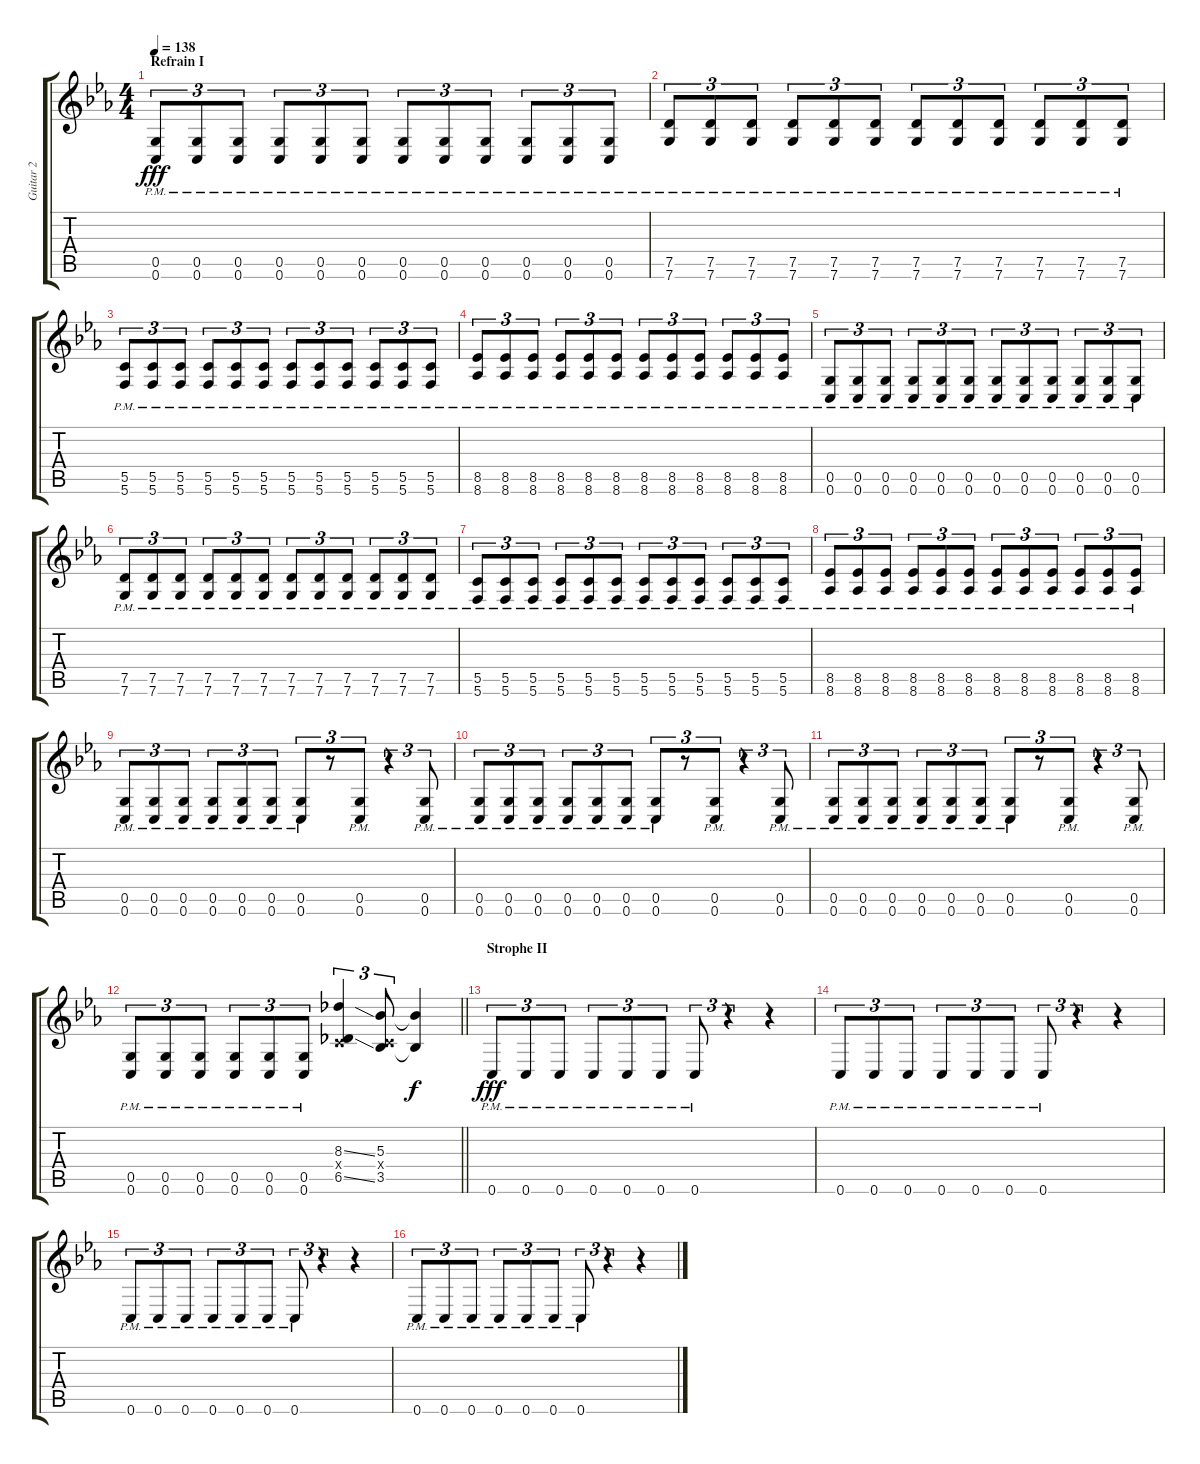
\track ("Guitar 2" "Guitar 2") {instrument overdrivenguitar}
\staff {score tabs}
\tuning (D4 A3 F3 C3 G2 C2) {hide}
\ts (4 4)
\section ("" "Refrain I")
\tempo 138
\clef g2
\ks eb
(0.5{pm} 0.6{pm}).8{tu (3 2) dy fff volume 13} (0.5{pm} 0.6{pm}).8{tu (3 2)} (0.5{pm} 0.6{pm}).8{tu (3 2)} (0.5{pm} 0.6{pm}).8{tu (3 2)} (0.5{pm} 0.6{pm}).8{tu (3 2)} (0.5{pm} 0.6{pm}).8{tu (3 2)} (0.5{pm} 0.6{pm}).8{tu (3 2)} (0.5{pm} 0.6{pm}).8{tu (3 2)} (0.5{pm} 0.6{pm}).8{tu (3 2)} (0.5{pm} 0.6{pm}).8{tu (3 2)} (0.5{pm} 0.6{pm}).8{tu (3 2)} (0.5{pm} 0.6{pm}).8{tu (3 2)} |
(7.5{pm} 7.6{pm}).8{tu (3 2)} (7.5{pm} 7.6{pm}).8{tu (3 2)} (7.5{pm} 7.6{pm}).8{tu (3 2)} (7.5{pm} 7.6{pm}).8{tu (3 2)} (7.5{pm} 7.6{pm}).8{tu (3 2)} (7.5{pm} 7.6{pm}).8{tu (3 2)} (7.5{pm} 7.6{pm}).8{tu (3 2)} (7.5{pm} 7.6{pm}).8{tu (3 2)} (7.5{pm} 7.6{pm}).8{tu (3 2)} (7.5{pm} 7.6{pm}).8{tu (3 2)} (7.5{pm} 7.6{pm}).8{tu (3 2)} (7.5{pm} 7.6{pm}).8{tu (3 2)} |
(5.5{pm} 5.6{pm}).8{tu (3 2)} (5.5{pm} 5.6{pm}).8{tu (3 2)} (5.5{pm} 5.6{pm}).8{tu (3 2)} (5.5{pm} 5.6{pm}).8{tu (3 2)} (5.5{pm} 5.6{pm}).8{tu (3 2)} (5.5{pm} 5.6{pm}).8{tu (3 2)} (5.5{pm} 5.6{pm}).8{tu (3 2)} (5.5{pm} 5.6{pm}).8{tu (3 2)} (5.5{pm} 5.6{pm}).8{tu (3 2)} (5.5{pm} 5.6{pm}).8{tu (3 2)} (5.5{pm} 5.6{pm}).8{tu (3 2)} (5.5{pm} 5.6{pm}).8{tu (3 2)} |
(8.5{pm} 8.6{pm}).8{tu (3 2)} (8.5{pm} 8.6{pm}).8{tu (3 2)} (8.5{pm} 8.6{pm}).8{tu (3 2)} (8.5{pm} 8.6{pm}).8{tu (3 2)} (8.5{pm} 8.6{pm}).8{tu (3 2)} (8.5{pm} 8.6{pm}).8{tu (3 2)} (8.5{pm} 8.6{pm}).8{tu (3 2)} (8.5{pm} 8.6{pm}).8{tu (3 2)} (8.5{pm} 8.6{pm}).8{tu (3 2)} (8.5{pm} 8.6{pm}).8{tu (3 2)} (8.5{pm} 8.6{pm}).8{tu (3 2)} (8.5{pm} 8.6{pm}).8{tu (3 2)} |
(0.5{pm} 0.6{pm}).8{tu (3 2)} (0.5{pm} 0.6{pm}).8{tu (3 2)} (0.5{pm} 0.6{pm}).8{tu (3 2)} (0.5{pm} 0.6{pm}).8{tu (3 2)} (0.5{pm} 0.6{pm}).8{tu (3 2)} (0.5{pm} 0.6{pm}).8{tu (3 2)} (0.5{pm} 0.6{pm}).8{tu (3 2)} (0.5{pm} 0.6{pm}).8{tu (3 2)} (0.5{pm} 0.6{pm}).8{tu (3 2)} (0.5{pm} 0.6{pm}).8{tu (3 2)} (0.5{pm} 0.6{pm}).8{tu (3 2)} (0.5{pm} 0.6{pm}).8{tu (3 2)} |
(7.5{pm} 7.6{pm}).8{tu (3 2)} (7.5{pm} 7.6{pm}).8{tu (3 2)} (7.5{pm} 7.6{pm}).8{tu (3 2)} (7.5{pm} 7.6{pm}).8{tu (3 2)} (7.5{pm} 7.6{pm}).8{tu (3 2)} (7.5{pm} 7.6{pm}).8{tu (3 2)} (7.5{pm} 7.6{pm}).8{tu (3 2)} (7.5{pm} 7.6{pm}).8{tu (3 2)} (7.5{pm} 7.6{pm}).8{tu (3 2)} (7.5{pm} 7.6{pm}).8{tu (3 2)} (7.5{pm} 7.6{pm}).8{tu (3 2)} (7.5{pm} 7.6{pm}).8{tu (3 2)} |
(5.5{pm} 5.6{pm}).8{tu (3 2)} (5.5{pm} 5.6{pm}).8{tu (3 2)} (5.5{pm} 5.6{pm}).8{tu (3 2)} (5.5{pm} 5.6{pm}).8{tu (3 2)} (5.5{pm} 5.6{pm}).8{tu (3 2)} (5.5{pm} 5.6{pm}).8{tu (3 2)} (5.5{pm} 5.6{pm}).8{tu (3 2)} (5.5{pm} 5.6{pm}).8{tu (3 2)} (5.5{pm} 5.6{pm}).8{tu (3 2)} (5.5{pm} 5.6{pm}).8{tu (3 2)} (5.5{pm} 5.6{pm}).8{tu (3 2)} (5.5{pm} 5.6{pm}).8{tu (3 2)} |
(8.5{pm} 8.6{pm}).8{tu (3 2)} (8.5{pm} 8.6{pm}).8{tu (3 2)} (8.5{pm} 8.6{pm}).8{tu (3 2)} (8.5{pm} 8.6{pm}).8{tu (3 2)} (8.5{pm} 8.6{pm}).8{tu (3 2)} (8.5{pm} 8.6{pm}).8{tu (3 2)} (8.5{pm} 8.6{pm}).8{tu (3 2)} (8.5{pm} 8.6{pm}).8{tu (3 2)} (8.5{pm} 8.6{pm}).8{tu (3 2)} (8.5{pm} 8.6{pm}).8{tu (3 2)} (8.5{pm} 8.6{pm}).8{tu (3 2)} (8.5{pm} 8.6{pm}).8{tu (3 2)} |
(0.5{pm} 0.6{pm}).8{tu (3 2)} (0.5{pm} 0.6{pm}).8{tu (3 2)} (0.5{pm} 0.6{pm}).8{tu (3 2)} (0.5{pm} 0.6{pm}).8{tu (3 2)} (0.5{pm} 0.6{pm}).8{tu (3 2)} (0.5{pm} 0.6{pm}).8{tu (3 2)} (0.5{pm} 0.6{pm}).8{tu (3 2)} r.8{tu (3 2)} (0.5{pm} 0.6{pm}).8{tu (3 2)} r.4{tu (3 2)} (0.5{pm} 0.6{pm}).8{tu (3 2)} |
(0.5{pm} 0.6{pm}).8{tu (3 2)} (0.5{pm} 0.6{pm}).8{tu (3 2)} (0.5{pm} 0.6{pm}).8{tu (3 2)} (0.5{pm} 0.6{pm}).8{tu (3 2)} (0.5{pm} 0.6{pm}).8{tu (3 2)} (0.5{pm} 0.6{pm}).8{tu (3 2)} (0.5{pm} 0.6{pm}).8{tu (3 2)} r.8{tu (3 2)} (0.5{pm} 0.6{pm}).8{tu (3 2)} r.4{tu (3 2)} (0.5{pm} 0.6{pm}).8{tu (3 2)} |
(0.5{pm} 0.6{pm}).8{tu (3 2)} (0.5{pm} 0.6{pm}).8{tu (3 2)} (0.5{pm} 0.6{pm}).8{tu (3 2)} (0.5{pm} 0.6{pm}).8{tu (3 2)} (0.5{pm} 0.6{pm}).8{tu (3 2)} (0.5{pm} 0.6{pm}).8{tu (3 2)} (0.5{pm} 0.6{pm}).8{tu (3 2)} r.8{tu (3 2)} (0.5{pm} 0.6{pm}).8{tu (3 2)} r.4{tu (3 2)} (0.5{pm} 0.6{pm}).8{tu (3 2)} |
\barLineRight lightlight
(0.5{pm} 0.6{pm}).8{tu (3 2)} (0.5{pm} 0.6{pm}).8{tu (3 2)} (0.5{pm} 0.6{pm}).8{tu (3 2)} (0.5{pm} 0.6{pm}).8{tu (3 2)} (0.5{pm} 0.6{pm}).8{tu (3 2)} (0.5{pm} 0.6{pm}).8{tu (3 2)} (8.3{ss} 0.4{x} 6.5{ss}).4{tu (3 2)} (5.3 0.4{x} 3.5).8{tu (3 2)} (5.3{t} 3.5{t}).4{dy f} |
\section ("" "Strophe II")
0.6{pm}.8{tu (3 2) dy fff} 0.6{pm}.8{tu (3 2)} 0.6{pm}.8{tu (3 2)} 0.6{pm}.8{tu (3 2)} 0.6{pm}.8{tu (3 2)} 0.6{pm}.8{tu (3 2)} 0.6{pm}.8{tu (3 2)} r.4{tu (3 2)} r.4 |
0.6{pm}.8{tu (3 2)} 0.6{pm}.8{tu (3 2)} 0.6{pm}.8{tu (3 2)} 0.6{pm}.8{tu (3 2)} 0.6{pm}.8{tu (3 2)} 0.6{pm}.8{tu (3 2)} 0.6{pm}.8{tu (3 2)} r.4{tu (3 2)} r.4 |
0.6{pm}.8{tu (3 2)} 0.6{pm}.8{tu (3 2)} 0.6{pm}.8{tu (3 2)} 0.6{pm}.8{tu (3 2)} 0.6{pm}.8{tu (3 2)} 0.6{pm}.8{tu (3 2)} 0.6{pm}.8{tu (3 2)} r.4{tu (3 2)} r.4 |
0.6{pm}.8{tu (3 2)} 0.6{pm}.8{tu (3 2)} 0.6{pm}.8{tu (3 2)} 0.6{pm}.8{tu (3 2)} 0.6{pm}.8{tu (3 2)} 0.6{pm}.8{tu (3 2)} 0.6{pm}.8{tu (3 2)} r.4{tu (3 2)} r.4
